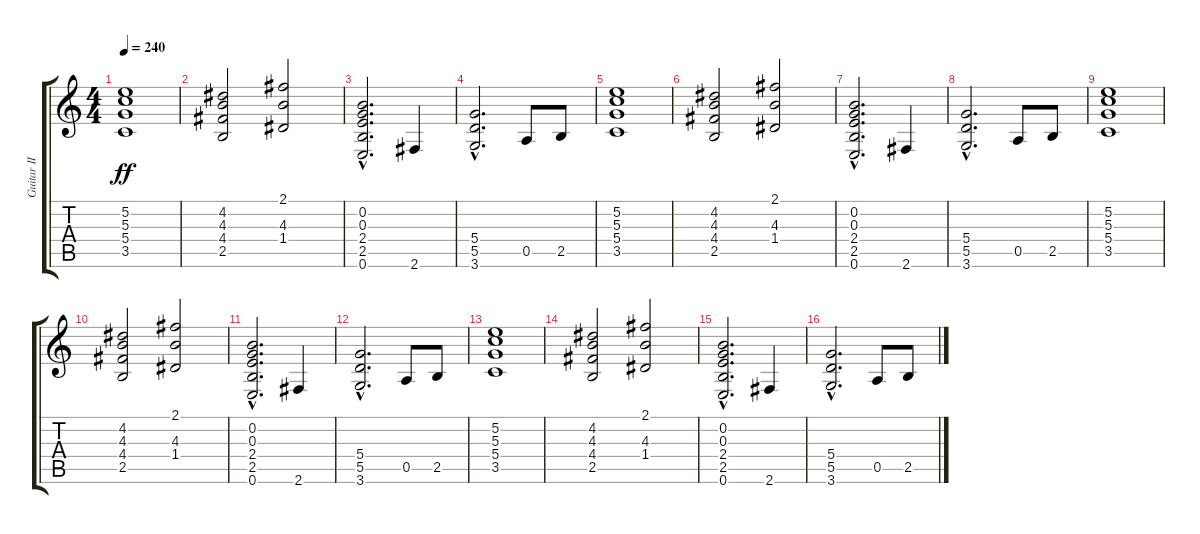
\track ("Guitar II" "Guitar II") {instrument overdrivenguitar}
\staff {score tabs}
\tuning (E4 B3 G3 D3 A2 E2) {hide}
\ts (4 4)
\tempo 240
\clef g2
\ks c
(5.2 5.3 5.4 3.5).1{dy ff} |
(4.2 4.3 4.4 2.5).2 (2.1 4.3 1.4).2 |
(0.2{hac} 0.3{hac} 2.4{hac} 2.5{hac} 0.6{hac}).2{d} 2.6.4 |
(5.4{hac} 5.5{hac} 3.6{hac}).2{d} 0.5.8 2.5.8 |
(5.2 5.3 5.4 3.5).1 |
(4.2 4.3 4.4 2.5).2 (2.1 4.3 1.4).2 |
(0.2{hac} 0.3{hac} 2.4{hac} 2.5{hac} 0.6{hac}).2{d} 2.6.4 |
(5.4{hac} 5.5{hac} 3.6{hac}).2{d} 0.5.8 2.5.8 |
(5.2 5.3 5.4 3.5).1 |
(4.2 4.3 4.4 2.5).2 (2.1 4.3 1.4).2 |
(0.2{hac} 0.3{hac} 2.4{hac} 2.5{hac} 0.6{hac}).2{d} 2.6.4 |
(5.4{hac} 5.5{hac} 3.6{hac}).2{d} 0.5.8 2.5.8 |
(5.2 5.3 5.4 3.5).1 |
(4.2 4.3 4.4 2.5).2 (2.1 4.3 1.4).2 |
(0.2{hac} 0.3{hac} 2.4{hac} 2.5{hac} 0.6{hac}).2{d} 2.6.4 |
(5.4{hac} 5.5{hac} 3.6{hac}).2{d} 0.5.8 2.5.8
